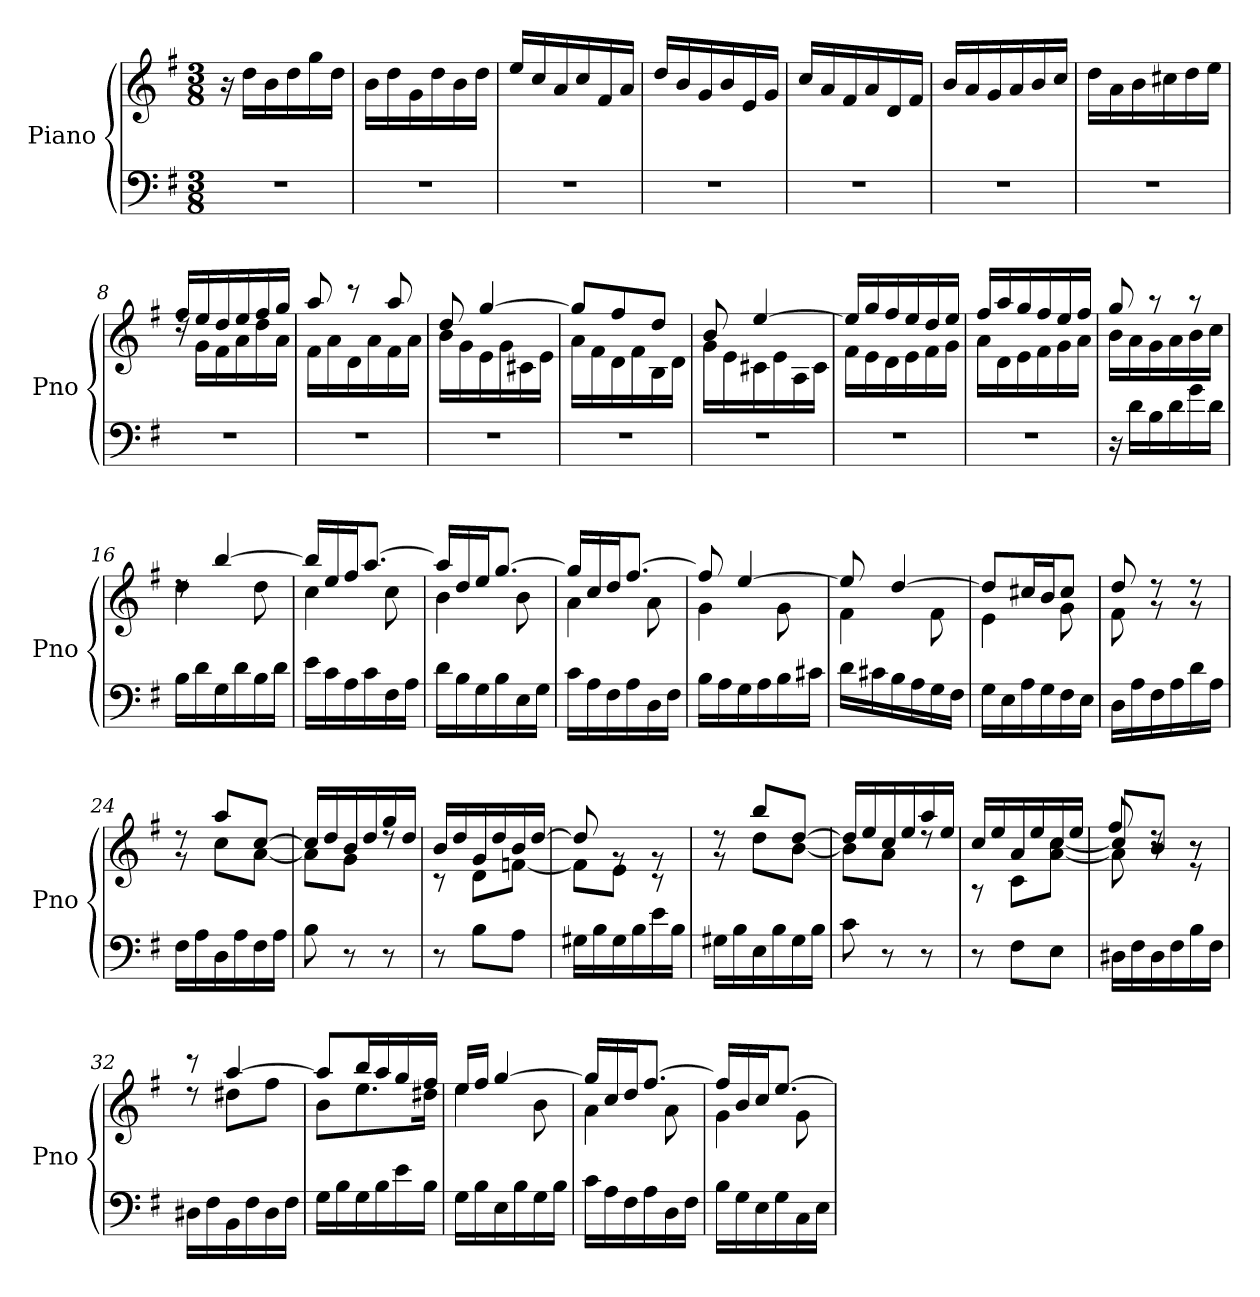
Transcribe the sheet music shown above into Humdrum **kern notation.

**kern	**kern
*part1	*part1
*staff2	*staff1
*I"Piano	*
*I'Pno	*
*clefF4	*clefG2
*k[f#]	*k[f#]
*M3/8	*M3/8
=1	=1
4.r	16r
.	16dd\LL
.	16b\
.	16dd\
.	16gg\
.	16dd\JJ
=2	=2
4.r	16b\LL
.	16dd\
.	16g\
.	16dd\
.	16b\
.	16dd\JJ
=3	=3
4.r	16ee/LL
.	16cc/
.	16a/
.	16cc/
.	16f#/
.	16a/JJ
=4	=4
4.r	16dd/LL
.	16b/
.	16g/
.	16b/
.	16e/
.	16g/JJ
=5	=5
4.r	16cc/LL
.	16a/
.	16f#/
.	16a/
.	16d/
.	16f#/JJ
=6	=6
4.r	16b/LL
.	16a/
.	16g/
.	16a/
.	16b/
.	16cc/JJ
!!LO:LB:g=z
=7	=7
4.r	16dd\LL
.	16a\
.	16b\
.	16cc#X\
.	16dd\
.	16ee\JJ
=8	=8
*	*^
4.r	16ff#/LL	16rdd
.	16ee/	16g\LL
.	16dd/	16f#\
.	16ee/	16a\
.	16ff#/	16dd\
.	16gg/JJ	16a\JJ
=9	=9	=9
4.r	8aa/	16f#\LL
.	.	16a\
.	8r	16d\
.	.	16a\
.	8aa/	16f#\
.	.	16a\JJ
=10	=10	=10
4.r	8dd/	16b\LL
.	.	16g\
.	[4gg/	16e\
.	.	16g\
.	.	16c#X\
.	.	16e\JJ
=11	=11	=11
4.r	8gg/L]	16a\LL
.	.	16f#\
.	8ff#/	16d\
.	.	16f#\
.	8dd/J	16B\
.	.	16d\JJ
=12	=12	=12
4.r	8b/	16g\LL
.	.	16e\
.	[4ee/	16c#X\
.	.	16e\
.	.	16A\
.	.	16c#\JJ
!!LO:LB:g=z	!!
=13	=13	=13
4.r	16ee/LL]	16f#\LL
.	16gg/	16e\
.	16ff#/	16d\
.	16ee/	16e\
.	16dd/	16f#\
.	16ee/JJ	16g\JJ
=14	=14	=14
4.r	16ff#/LL	16a\LL
.	16aa/	16d\
.	16gg/	16e\
.	16ff#/	16f#\
.	16ee/	16g\
.	16ff#/JJ	16a\JJ
=15	=15	=15
16r	8gg/	16b\LL
16d\LL	.	16a\
16B\	8r	16g\
16d\	.	16a\
16g\	8r	16b\
16d\JJ	.	16cc\JJ
=16	=16	=16
16B\LL	8rdd	4dd\
16d\	.	.
16G\	[4bb/	.
16d\	.	.
16B\	.	8dd\
16d\JJ	.	.
=17	=17	=17
16e\LL	16bb/LL]	4cc\
16c\	16ee/	.
16A\	16ff#/J	.
16c\	[8.aa/J	.
16F#\	.	8cc\
16A\JJ	.	.
=18	=18	=18
16d\LL	16aa/LL]	4b\
16B\	16dd/	.
16G\	16ee/J	.
16B\	[8.gg/J	.
16E\	.	8b\
16G\JJ	.	.
!!LO:LB:g=z	!!
=19	=19	=19
16c\LL	16gg/LL]	4a\
16A\	16cc/	.
16F#\	16dd/J	.
16A\	[8.ff#/J	.
16D\	.	8a\
16F#\JJ	.	.
=20	=20	=20
16B\LL	8ff#/]	4g\
16A\	.	.
16G\	[4ee/	.
16A\	.	.
16B\	.	8g\
16c#X\JJ	.	.
=21	=21	=21
16d\LL	8ee/]	4f#\
16c#X\	.	.
16B\	[4dd/	.
16A\	.	.
16G\	.	8f#\
16F#\JJ	.	.
=22	=22	=22
16G\LL	8dd/L]	4e\
16E\	.	.
16A\	16cc#X/L	.
16G\	16b/J	.
16F#\	8cc#/J	8g\
16E\JJ	.	.
=23	=23	=23
16D\LL	8dd/	8f#\
16A\	.	.
16F#\	8rg	8rdd
16A\	.	.
16d\	8rg	8rdd
16A\JJ	.	.
=24	=24	=24
16F#\LL	8rg	8rdd
16A\	.	.
16D\	8aa/L	8cc\L
16A\	.	.
16F#\	[8cc/J	[8a\J
16A\JJ	.	.
!!LO:LB:g=z	!!
=25	=25	=25
8B\	16cc/LL]	8a\L]
.	16dd/	.
8r	16b/	8g\J
.	16dd/	.
8r	16gg/	8rdd
.	16dd/JJ	.
=26	=26	=26
8r	16b/LL	8r
.	16dd/	.
8B\L	16g/	8d\L
.	16dd/	.
8A\J	16b/	[8fn\J
.	[16dd/JJ	.
=27	=27	=27
16G#X\LL	8dd/]	8f\L]
16B\	.	.
16G#\	8rg	8e\J
16B\	.	.
16e\	8rg	8r
16B\JJ	.	.
=28	=28	=28
16G#X\LL	8rg	8rdd
16B\	.	.
16E\	8bb/L	8dd\L
16B\	.	.
16G#\	[8dd/J	[8b\J
16B\JJ	.	.
=29	=29	=29
8c\	16dd/LL]	8b\L]
.	16ee/	.
8r	16cc/	8a\J
.	16ee/	.
8r	16aa/	8rdd
.	16ee/JJ	.
=30	=30	=30
8r	16cc/LL	8r
.	16ee/	.
8F#\L	16a/	8c\L
.	16ee/	.
8E\J	16cc/	[8a\ [8cc\J
.	16ee/JJ	.
!!LO:PB:g=z
=31	=31	=31
*	*	*^
16D#X\LL	8cc/L]	8a\]	8ff#/
16F#\	.	.	.
16D#\	8b/J	8r	8rdd
16F#\	.	.	.
16B\	8re	8r	8r
16F#\JJ	.	.	.
*	*	*v	*v
=32	=32	=32
16D#X\LL	8r	8rdd
16F#\	.	.
16BB\	[4aa/	8dd#X\L
16F#\	.	.
16D#\	.	8ff#\J
16F#\JJ	.	.
=33	=33	=33
16G\LL	8aa/L]	8b\L
16B\	.	.
16G\	16bb/L	8.ee\
16B\	16aa/	.
16e\	16gg/	.
16B\JJ	16ff#/JJ	16dd#X\Jk
=34	=34	=34
16G\LL	16ee/LL	4ee\
16B\	16ff#/JJ	.
16E\	[4gg/	.
16B\	.	.
16G\	.	8b\
16B\JJ	.	.
=35	=35	=35
16c\LL	16gg/LL]	4a\
16A\	16cc/	.
16F#\	16dd/J	.
16A\	[8.ff#/J	.
16D\	.	8a\
16F#\JJ	.	.
=36	=36	=36
16B\LL	16ff#/LL]	4g\
16G\	16b/	.
16E\	16cc/J	.
16G\	[8.ee/J	.
16C\	.	8g\
16E\JJ	.	.
*	*v	*v
=	=
*-	*-
